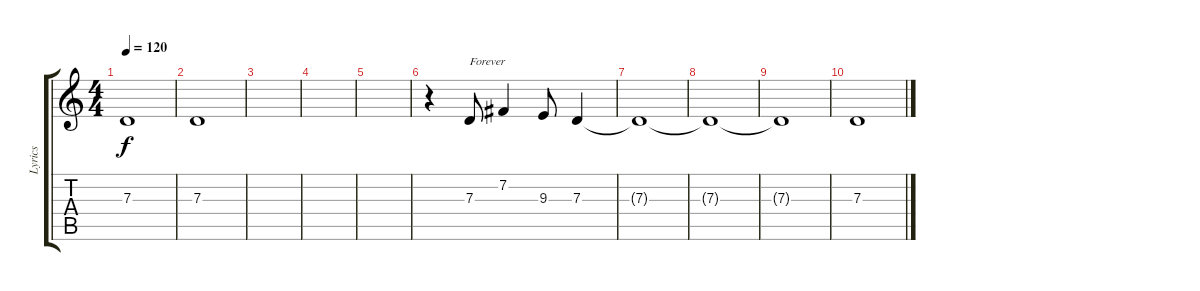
\track ("Lyrics" "Lyrics") {instrument tenorsax}
\staff {score tabs}
\tuning (E4 B3 G3 D3 A2 E2) {hide}
\ts (4 4)
\tempo 120
\clef g2
\ks c
7.3{t}.1{dy f} |
7.3.1 |
|
|
|
r.4 7.3.8{txt "Forever"} 7.2.4 9.3.8 7.3.4 |
7.3{t}.1 |
7.3{t}.1 |
7.3{t}.1 |
7.3.1
